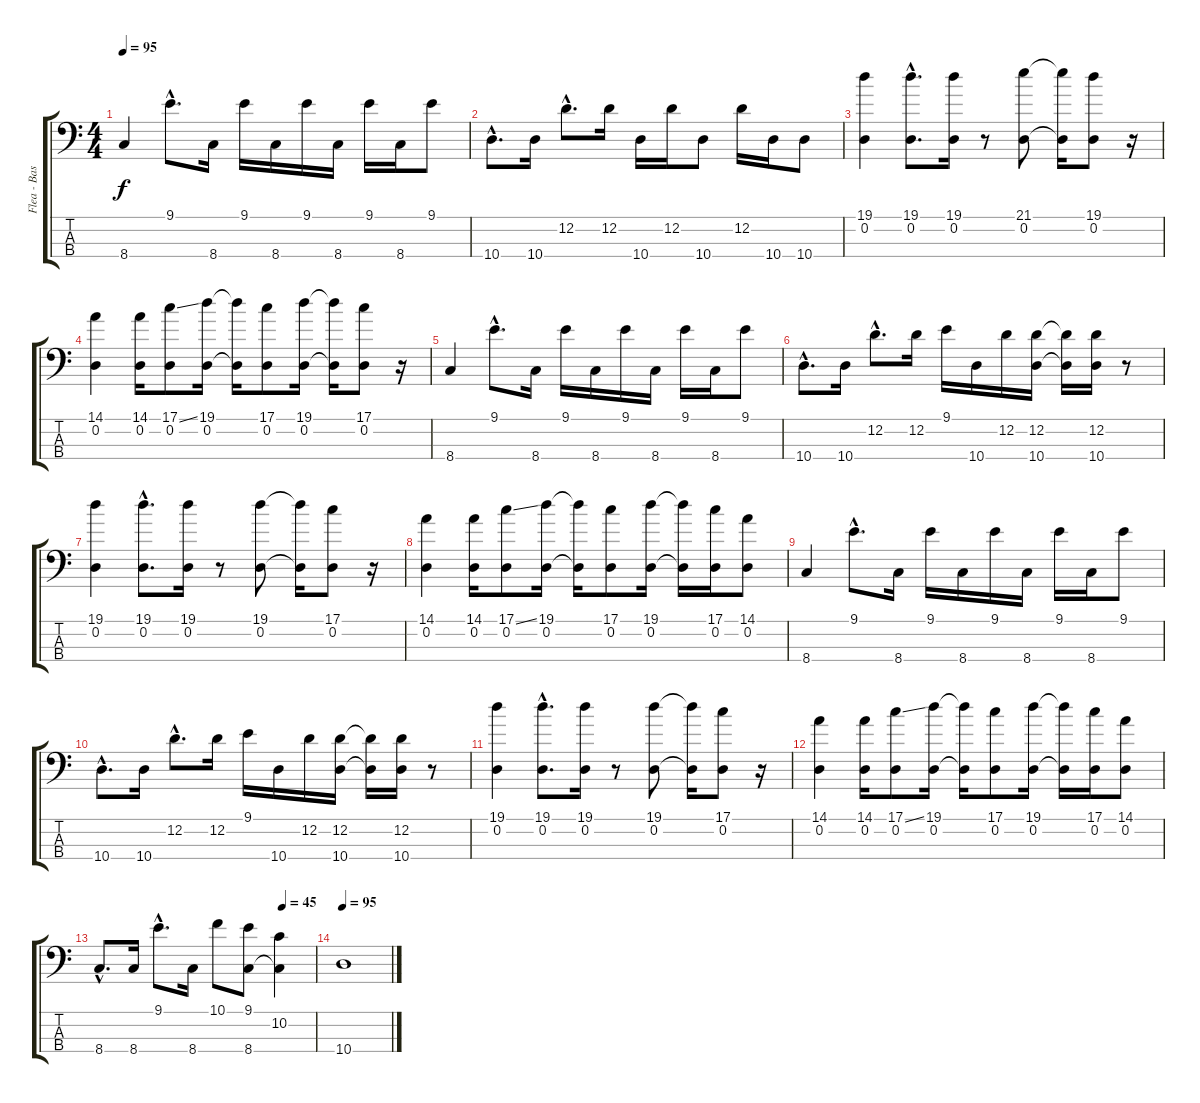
\track ("Flea - Bass" "Flea - Bas") {instrument electricbassfinger}
\staff {score tabs}
\tuning (G2 D2 A1 E1) {hide}
\ts (4 4)
\tempo 95
\clef f4
\ks c
8.4.4{dy f} 9.1{hac}.8{d} 8.4.16 9.1.16 8.4.16 9.1.16 8.4.16 9.1.16 8.4.16 9.1.8 |
10.4{hac}.8{d} 10.4.16 12.2{hac}.8{d} 12.2.16 10.4.16 12.2.16 10.4.8 12.2.16 10.4.16 10.4.8 |
(19.1 0.2).4 (19.1{hac} 0.2{hac}).8{d} (19.1 0.2).16 r.8 (21.1 0.2).8 (21.1{t} 0.2{t}).16 (19.1 0.2).8 r.16 |
(14.1 0.2).4 (14.1 0.2).16 (17.1{ss} 0.2).8 (19.1 0.2).16 (19.1{t} 0.2{t}).16 (17.1 0.2).8 (19.1 0.2).16 (19.1{t} 0.2{t}).16 (17.1 0.2).8 r.16 |
8.4.4 9.1{hac}.8{d} 8.4.16 9.1.16 8.4.16 9.1.16 8.4.16 9.1.16 8.4.16 9.1.8 |
10.4{hac}.8{d} 10.4.16 12.2{hac}.8{d} 12.2.16 9.1.16 10.4.16 12.2.16 (12.2 10.4).16 (12.2{t} 10.4{t}).16 (12.2 10.4).16 r.8 |
(19.1 0.2).4 (19.1{hac} 0.2{hac}).8{d} (19.1 0.2).16 r.8 (19.1 0.2).8 (19.1{t} 0.2{t}).16 (17.1 0.2).8 r.16 |
(14.1 0.2).4 (14.1 0.2).16 (17.1{ss} 0.2).8 (19.1 0.2).16 (19.1{t} 0.2{t}).16 (17.1 0.2).8 (19.1 0.2).16 (19.1{t} 0.2{t}).16 (17.1 0.2).16 (14.1 0.2).8 |
8.4.4 9.1{hac}.8{d} 8.4.16 9.1.16 8.4.16 9.1.16 8.4.16 9.1.16 8.4.16 9.1.8 |
10.4{hac}.8{d} 10.4.16 12.2{hac}.8{d} 12.2.16 9.1.16 10.4.16 12.2.16 (12.2 10.4).16 (12.2{t} 10.4{t}).16 (12.2 10.4).16 r.8 |
(19.1 0.2).4 (19.1{hac} 0.2{hac}).8{d} (19.1 0.2).16 r.8 (19.1 0.2).8 (19.1{t} 0.2{t}).16 (17.1 0.2).8 r.16 |
(14.1 0.2).4 (14.1 0.2).16 (17.1{ss} 0.2).8 (19.1 0.2).16 (19.1{t} 0.2{t}).16 (17.1 0.2).8 (19.1 0.2).16 (19.1{t} 0.2{t}).16 (17.1 0.2).16 (14.1 0.2).8 |
\tempo (45 0.85)
8.4{hac}.8{d} 8.4.16 9.1{hac}.8{d} 8.4.16 10.1.8 (9.1 8.4).8 (10.2 8.4{t}).4 |
\tempo 95
10.4.1
